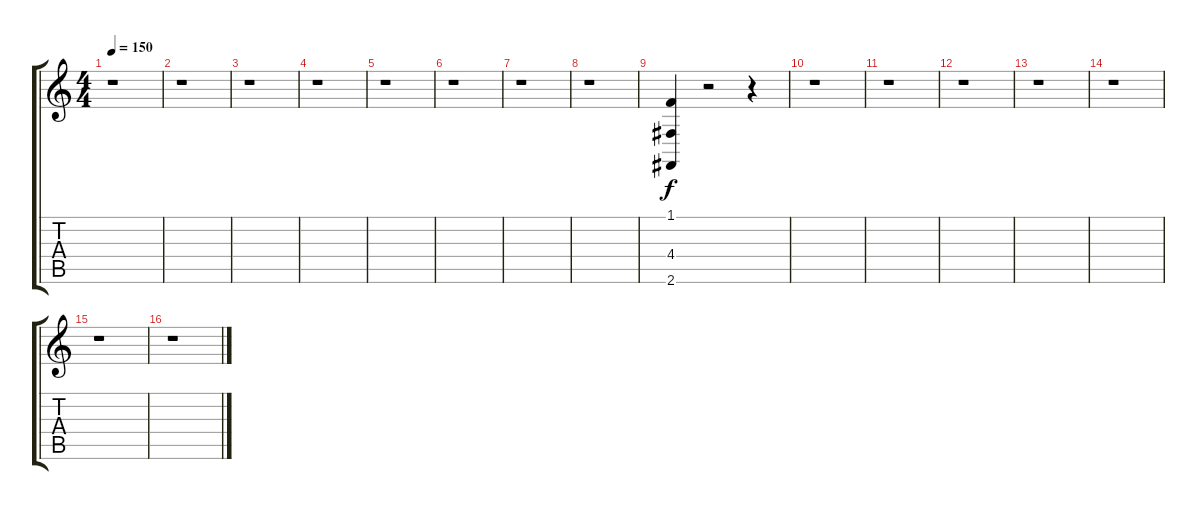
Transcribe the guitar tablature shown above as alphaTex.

\track "" {instrument reversecymbal}
\staff {score tabs}
\tuning (E4 B3 G3 D3 A2 E2) {hide}
\ts (4 4)
\tempo 150
\clef g2
\ks c
r.1{dy f} |
r.1 |
r.1 |
r.1 |
r.1 |
r.1 |
r.1 |
r.1 |
(1.1 4.4 2.6).4 r.2 r.4 |
r.1 |
r.1 |
r.1 |
r.1 |
r.1 |
r.1 |
r.1
